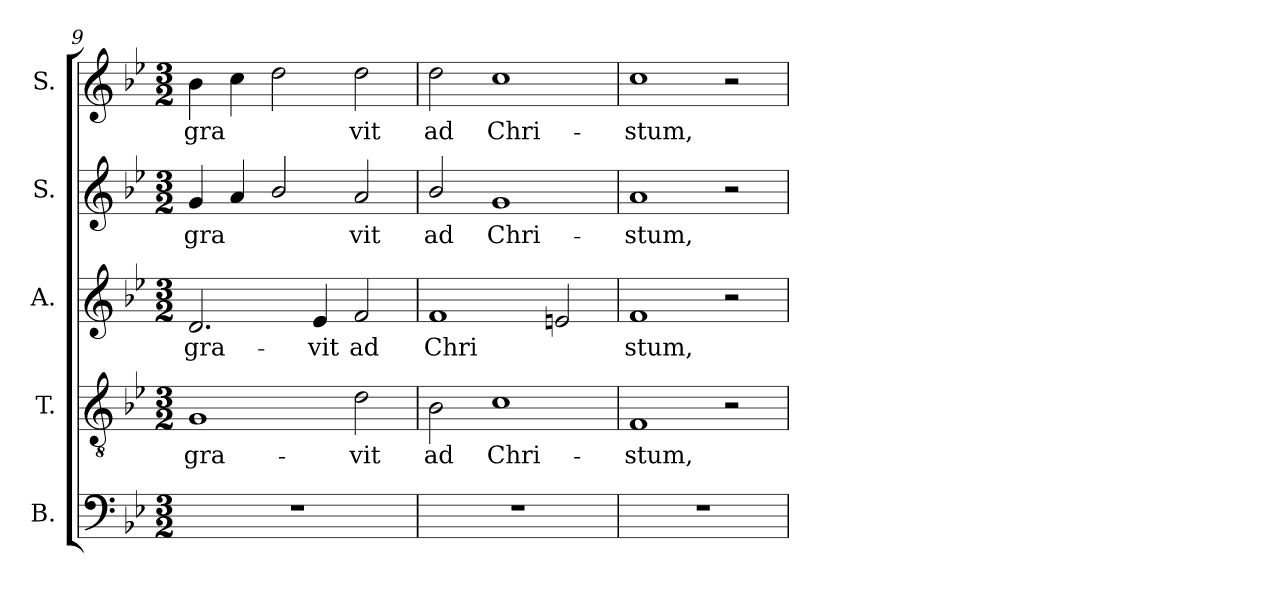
**kern	**kern	**text	**kern	**text	**kern	**text	**kern	**text
*part5	*part4	*part4	*part3	*part3	*part2	*part2	*part1	*part1
*staff5	*staff4	*staff4	*staff3	*staff3	*staff2	*staff2	*staff1	*staff1
*I"B.	*I"T.	*	*I"A.	*	*I"S.	*	*I"S.	*
*clefF4	*clefGv2	*	*clefG2	*	*clefG2	*	*clefG2	*
*k[b-e-]	*k[b-e-]	*	*k[b-e-]	*	*k[b-e-]	*	*k[b-e-]	*
*B-:	*B-:	*	*B-:	*	*B-:	*	*B-:	*
*M3/2	*M3/2	*	*M3/2	*	*M3/2	*	*M3/2	*
=9	=9	=9	=9	=9	=9	=9	=9	=9
!LO:N:vis=1	!	!LO:LY:b	!	!LO:LY:b	!	!LO:LY:b	!	!LO:LY:b
1.r	1G	-gra-	2.d	-gra-	4g	-gra	4b-	-gra
.	.	.	.	.	4a	.	4cc	.
.	.	.	.	.	2b-/	.	2dd	.
!	!	!	!	!LO:LY:b	!	!	!	!
.	.	.	4e-	-vit	.	.	.	.
!	!	!LO:LY:b	!	!LO:LY:b	!	!LO:LY:b	!	!LO:LY:b
.	2d	-vit	2f	ad	2a	vit	2dd	vit
=10	=10	=10	=10	=10	=10	=10	=10	=10
!LO:N:vis=1	!	!LO:LY:b	!	!LO:LY:b	!	!LO:LY:b	!	!LO:LY:b
1.r	2B-	ad	1f	Chri	2b-/	ad	2dd	ad
!	!	!LO:LY:b	!	!	!	!LO:LY:b	!	!LO:LY:b
.	1c	Chri-	.	.	1g	Chri-	1cc	Chri-
.	.	.	2en	.	.	.	.	.
=11	=11	=11	=11	=11	=11	=11	=11	=11
!LO:N:vis=1	!	!LO:LY:b	!	!LO:LY:b	!	!LO:LY:b	!	!LO:LY:b
1.r	1F	-stum,	1f	stum,	1a	-stum,	1cc	-stum,
.	2r	.	2r	.	2r	.	2r	.
=	=	=	=	=	=	=	=	=
*-	*-	*-	*-	*-	*-	*-	*-	*-
